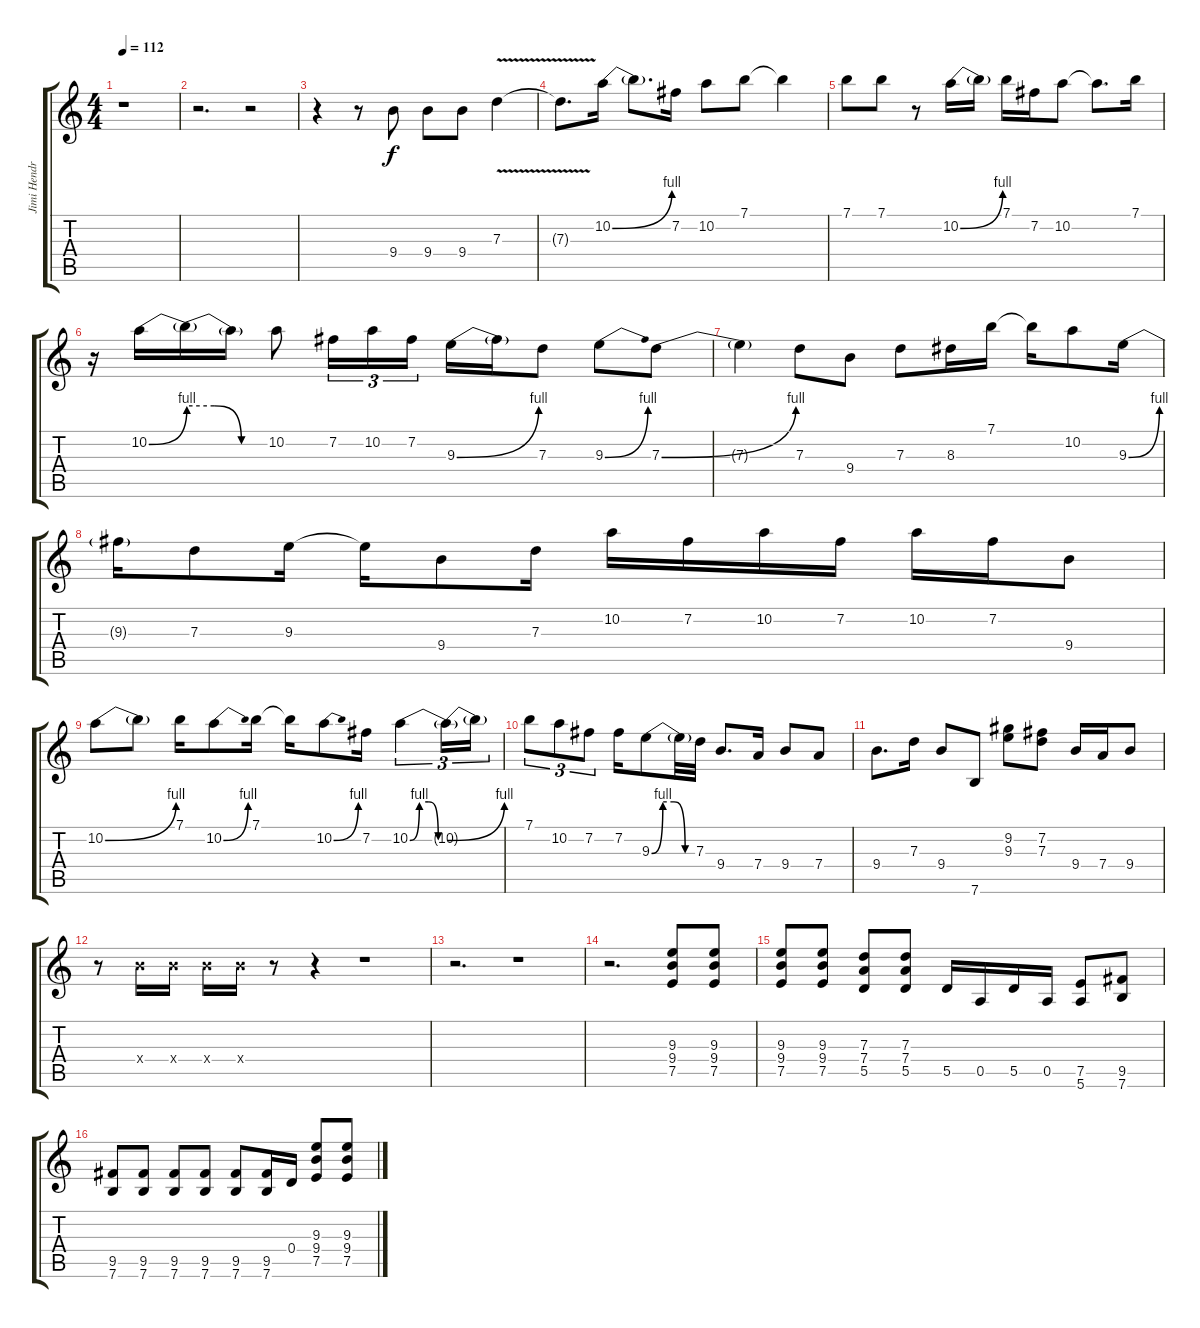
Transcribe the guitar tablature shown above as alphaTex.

\track ("Jimi Hendrix (Solo)" "Jimi Hendr") {instrument distortionguitar}
\staff {score tabs}
\tuning (E4 B3 G3 D3 A2 E2) {hide}
\ts (4 4)
\tempo 112
\clef g2
\ks c
r.1{dy f} |
r.2{d} r.2 |
r.4 r.8 9.4.8 9.4.8 9.4.8 7.3{v}.4 |
7.3{v t}.8{d} 10.2{be (bend 0 0 60 4)}.16 10.2{t}.8{d} 7.2.16 10.2.8 7.1.8 7.1{t}.4 |
7.1.8 7.1.8 r.8 10.2{be (bend 0 0 60 4)}.16 10.2{t}.16 7.1.16 7.2.16 10.2.8 10.2{t}.8{d} 7.1.16 |
r.16 10.2{be (bend 0 0 60 4)}.16 10.2{be (custom 0 4 20 4 40 0 60 0) t}.16 10.2{t}.16 10.2.8 7.2.16{tu (3 2)} 10.2.16{tu (3 2)} 7.2.16{tu (3 2)} 9.3{be (bend 0 0 60 4)}.16 9.3{t}.16 7.3.8 9.3{be (bend 0 0 60 4)}.8 7.3{be (bend 0 0 60 4)}.8 |
7.3{t}.4 7.3.8 9.4.8 7.3.8 8.3.16 7.1.16 7.1{t}.16 10.2.8 9.3{be (bend 0 0 60 4)}.16 |
9.3{t}.16 7.3.8 9.3.16 9.3{t}.16 9.4.8 7.3.16 10.2.16 7.2.16 10.2.16 7.2.16 10.2.16 7.2.16 9.4.8 |
10.2{be (bend 0 0 60 4)}.8 10.2{t}.8 7.1.16 10.2{be (bend 0 0 60 4)}.8 7.1.16 7.1{t}.16 10.2{be (bend 0 0 60 4)}.8 7.2.16 10.2{be (custom 0 0 15 4 30 4 45 0 60 0)}.4{tu (3 2)} 10.2{be (bend 0 0 60 4) t}.16{tu (3 2)} 10.2{t}.16{tu (3 2)} |
7.1.8{tu (3 2)} 10.2.8{tu (3 2)} 7.2.8{tu (3 2)} 7.2.16 9.3{be (custom 0 0 15 4 30 4 45 0 60 0)}.8 9.3{t}.32 7.3.32 9.4.8{d} 7.4.16 9.4.8 7.4.8 |
9.4.8{d} 7.3.16 9.4.8 7.6.8 (9.2 9.3).8 (7.2 7.3).8 9.4.16 7.4.16 9.4.8 |
r.8 9.4{x}.16 9.4{x}.16 9.4{x}.16 9.4{x}.16 r.8 r.4 r.1 |
r.2{d} r.1 |
r.2{d} (9.3 9.4 7.5).8 (9.3 9.4 7.5).8 |
(9.3 9.4 7.5).8 (9.3 9.4 7.5).8 (7.3 7.4 5.5).8 (7.3 7.4 5.5).8 5.5.16 0.5.16 5.5.16 0.5.16 (7.5 5.6).8 (9.5 7.6).8 |
(9.5 7.6).8 (9.5 7.6).8 (9.5 7.6).8 (9.5 7.6).8 (9.5 7.6).8 (9.5 7.6).16 0.4.16 (9.3 9.4 7.5).8 (9.3 9.4 7.5).8
